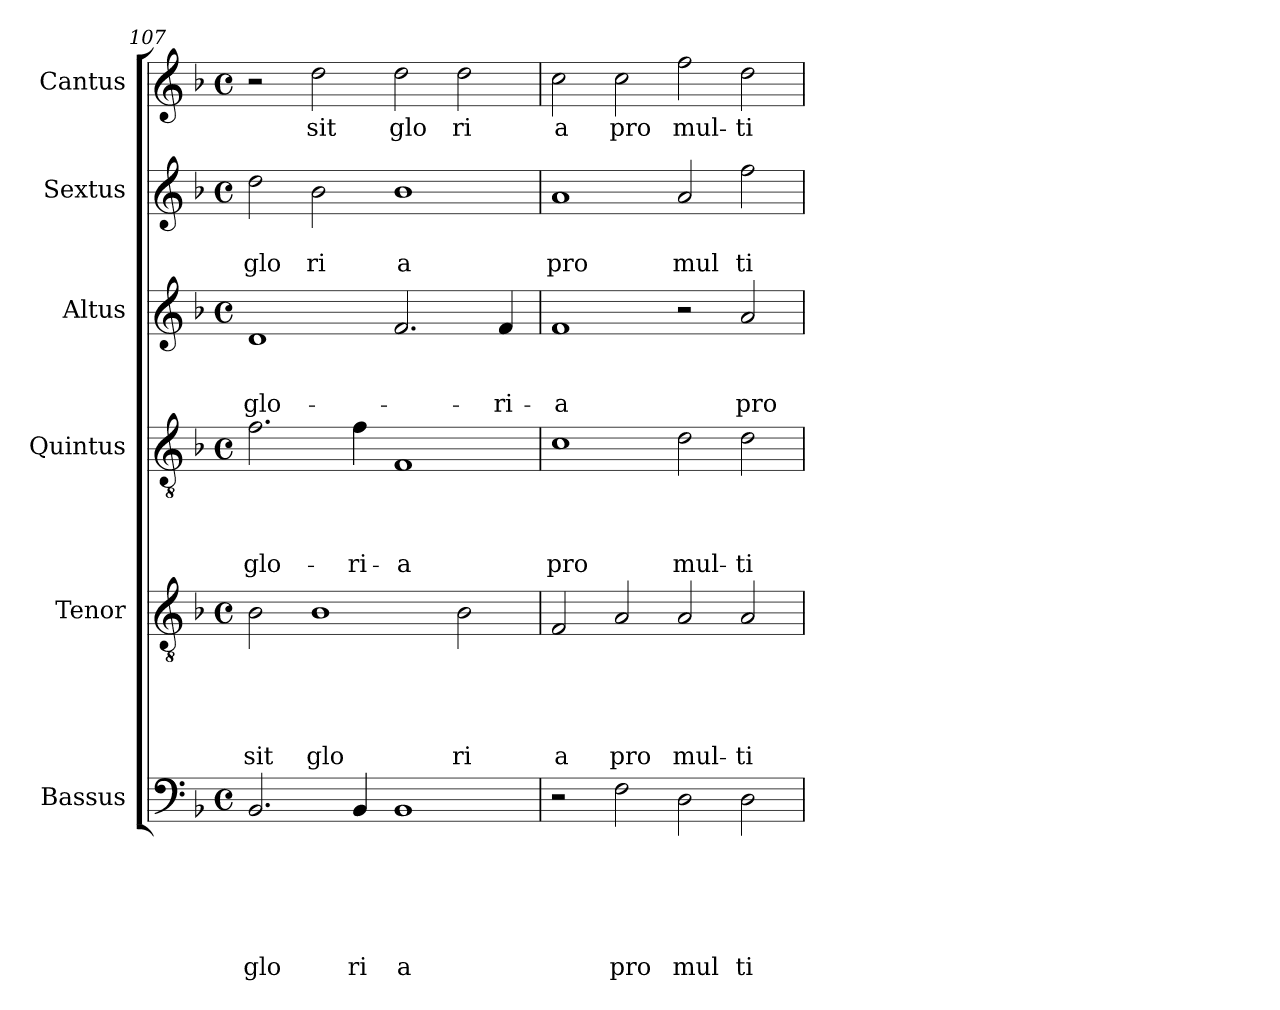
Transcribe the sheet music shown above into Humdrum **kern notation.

**kern	**text	**text	**text	**text	**text	**text	**kern	**text	**text	**text	**text	**text	**kern	**text	**text	**text	**text	**kern	**text	**text	**text	**kern	**text	**text	**kern	**text
*part6	*part6	*part6	*part6	*part6	*part6	*part6	*part5	*part5	*part5	*part5	*part5	*part5	*part4	*part4	*part4	*part4	*part4	*part3	*part3	*part3	*part3	*part2	*part2	*part2	*part1	*part1
*staff6	*staff6	*staff6	*staff6	*staff6	*staff6	*staff6	*staff5	*staff5	*staff5	*staff5	*staff5	*staff5	*staff4	*staff4	*staff4	*staff4	*staff4	*staff3	*staff3	*staff3	*staff3	*staff2	*staff2	*staff2	*staff1	*staff1
*I"Bassus	*	*	*	*	*	*	*I"Tenor	*	*	*	*	*	*I"Quintus	*	*	*	*	*I"Altus	*	*	*	*I"Sextus	*	*	*I"Cantus	*
*I'Bassus	*	*	*	*	*	*	*I'Tenor	*	*	*	*	*	*I'Quintus	*	*	*	*	*I'Altus	*	*	*	*I'Sextus	*	*	*I'Cantus	*
*clefF4	*	*	*	*	*	*	*clefGv2	*	*	*	*	*	*clefGv2	*	*	*	*	*clefG2	*	*	*	*clefG2	*	*	*clefG2	*
*k[b-]	*	*	*	*	*	*	*k[b-]	*	*	*	*	*	*k[b-]	*	*	*	*	*k[b-]	*	*	*	*k[b-]	*	*	*k[b-]	*
*F:	*	*	*	*	*	*	*F:	*	*	*	*	*	*F:	*	*	*	*	*F:	*	*	*	*F:	*	*	*F:	*
*M4/4	*	*	*	*	*	*	*M4/4	*	*	*	*	*	*M4/4	*	*	*	*	*M4/4	*	*	*	*M4/4	*	*	*M4/4	*
*met(c)	*	*	*	*	*	*	*met(c)	*	*	*	*	*	*met(c)	*	*	*	*	*met(c)	*	*	*	*met(c)	*	*	*met(c)	*
=107	=107	=107	=107	=107	=107	=107	=107	=107	=107	=107	=107	=107	=107	=107	=107	=107	=107	=107	=107	=107	=107	=107	=107	=107	=107	=107
!	!	!	!	!	!	!LO:LY:b	!	!	!	!	!	!LO:LY:b	!	!	!	!	!LO:LY:b	!	!	!	!LO:LY:b	!	!	!LO:LY:b	!	!
2.BB-/	.	.	.	.	.	glo	2B-\	.	.	.	.	sit	2.f\	.	.	.	glo-	1d	.	.	glo-	2dd\	.	glo	2r	.
!	!	!	!	!	!	!	!	!	!	!	!	!LO:LY:b	!	!	!	!	!	!	!	!	!	!	!	!LO:LY:b	!	!LO:LY:b
.	.	.	.	.	.	.	1B-	.	.	.	.	glo	.	.	.	.	.	.	.	.	.	2b-\	.	ri	2dd\	sit
!	!	!	!	!	!	!LO:LY:b	!	!	!	!	!	!	!	!	!	!	!LO:LY:b	!	!	!	!	!	!	!	!	!
4BB-/	.	.	.	.	.	ri	.	.	.	.	.	.	4f\	.	.	.	-ri-	.	.	.	.	.	.	.	.	.
!	!	!	!	!	!	!LO:LY:b	!	!	!	!	!	!	!	!	!	!	!LO:LY:b	!	!	!	!	!	!	!LO:LY:b	!	!LO:LY:b
1BB-	.	.	.	.	.	a	.	.	.	.	.	.	1F	.	.	.	-a	2.f/	.	.	.	1b-	.	a	2dd\	glo
!	!	!	!	!	!	!	!	!	!	!	!	!LO:LY:b	!	!	!	!	!	!	!	!	!	!	!	!	!	!LO:LY:b
.	.	.	.	.	.	.	2B-\	.	.	.	.	ri	.	.	.	.	.	.	.	.	.	.	.	.	2dd\	ri
!	!	!	!	!	!	!	!	!	!	!	!	!	!	!	!	!	!	!	!	!	!LO:LY:b	!	!	!	!	!
.	.	.	.	.	.	.	.	.	.	.	.	.	.	.	.	.	.	4f/	.	.	-ri-	.	.	.	.	.
!!LO:PB:g=z
=108!	=108!	=108!	=108!	=108!	=108!	=108!	=108!	=108!	=108!	=108!	=108!	=108!	=108!	=108!	=108!	=108!	=108!	=108!	=108!	=108!	=108!	=108!	=108!	=108!	=108!	=108!
!	!	!	!	!	!	!	!	!	!	!	!	!LO:LY:b	!	!	!	!	!LO:LY:b	!	!	!	!LO:LY:b	!	!	!LO:LY:b	!	!LO:LY:b
2r	.	.	.	.	.	.	2F/	.	.	.	.	a	1c	.	.	.	pro	1f	.	.	-a	1a	.	pro	2cc\	a
!	!	!	!	!	!	!LO:LY:b	!	!	!	!	!	!LO:LY:b	!	!	!	!	!	!	!	!	!	!	!	!	!	!LO:LY:b
2F\	.	.	.	.	.	pro	2A/	.	.	.	.	pro	.	.	.	.	.	.	.	.	.	.	.	.	2cc\	pro
!	!	!	!	!	!	!LO:LY:b	!	!	!	!	!	!LO:LY:b	!	!	!	!	!LO:LY:b	!	!	!	!	!	!	!LO:LY:b	!	!LO:LY:b
2D\	.	.	.	.	.	mul	2A/	.	.	.	.	mul-	2d\	.	.	.	mul-	2r	.	.	.	2a/	.	mul	2ff\	mul-
!	!	!	!	!	!	!LO:LY:b	!	!	!	!	!	!LO:LY:b	!	!	!	!	!LO:LY:b	!	!	!	!LO:LY:b	!	!	!LO:LY:b	!	!LO:LY:b
2D\	.	.	.	.	.	ti	2A/	.	.	.	.	-ti-	2d\	.	.	.	-ti-	2a/	.	.	pro	2ff\	.	ti	2dd\	-ti-
=!	=!	=!	=!	=!	=!	=!	=!	=!	=!	=!	=!	=!	=!	=!	=!	=!	=!	=!	=!	=!	=!	=!	=!	=!	=!	=!
*-	*-	*-	*-	*-	*-	*-	*-	*-	*-	*-	*-	*-	*-	*-	*-	*-	*-	*-	*-	*-	*-	*-	*-	*-	*-	*-
